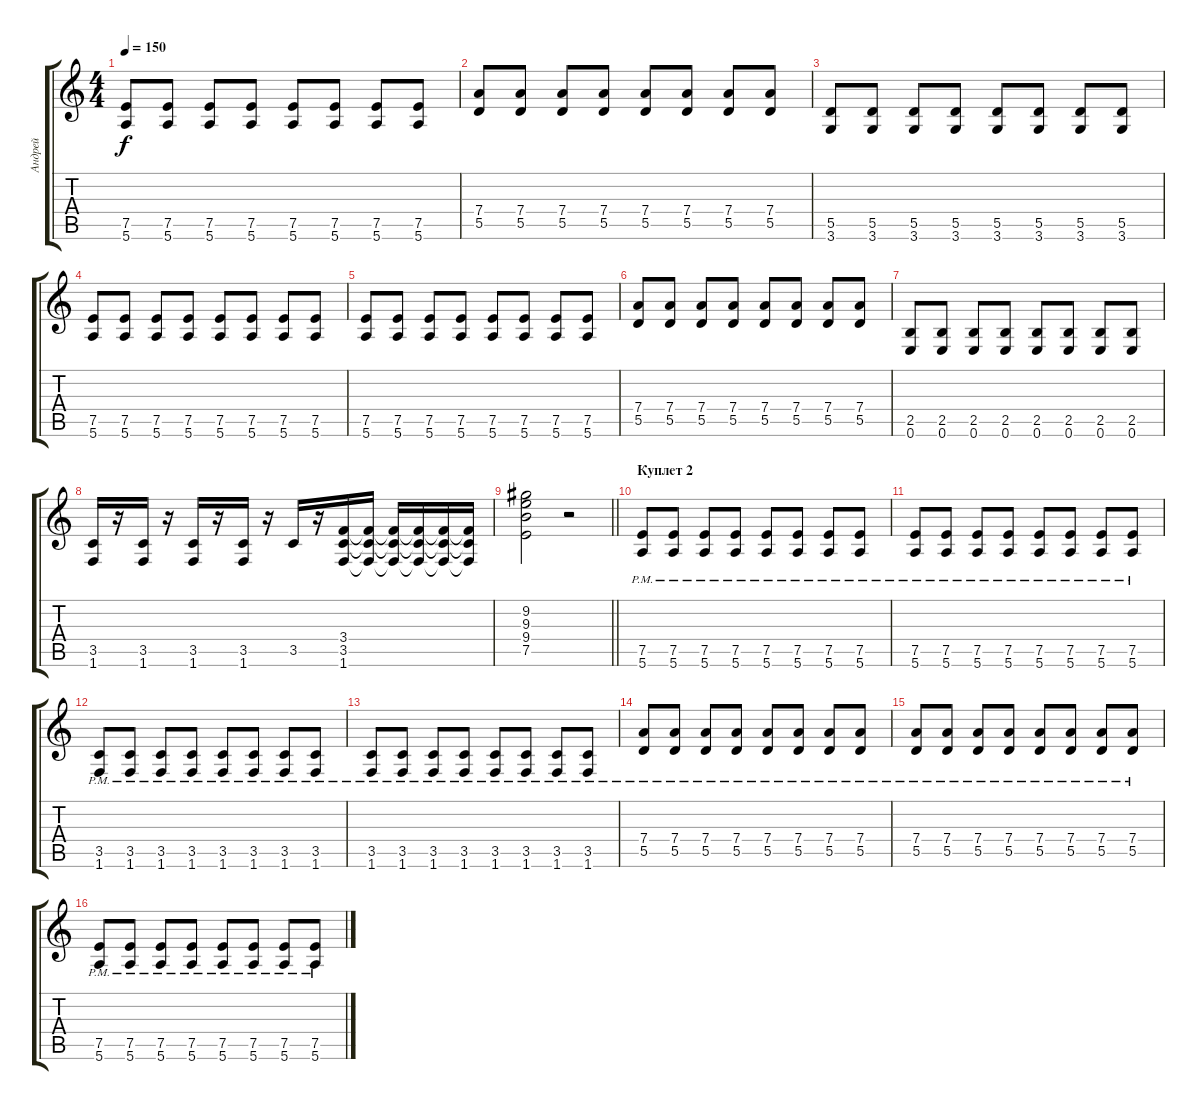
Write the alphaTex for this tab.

\track ("Андрей" "Андрей") {instrument distortionguitar}
\staff {score tabs}
\tuning (E4 B3 G3 D3 A2 E2) {hide}
\ts (4 4)
\tempo 150
\clef g2
\ks c
(7.5 5.6).8{dy f} (7.5 5.6).8 (7.5 5.6).8 (7.5 5.6).8 (7.5 5.6).8 (7.5 5.6).8 (7.5 5.6).8 (7.5 5.6).8 |
(7.4 5.5).8 (7.4 5.5).8 (7.4 5.5).8 (7.4 5.5).8 (7.4 5.5).8 (7.4 5.5).8 (7.4 5.5).8 (7.4 5.5).8 |
(5.5 3.6).8 (5.5 3.6).8 (5.5 3.6).8 (5.5 3.6).8 (5.5 3.6).8 (5.5 3.6).8 (5.5 3.6).8 (5.5 3.6).8 |
(7.5 5.6).8 (7.5 5.6).8 (7.5 5.6).8 (7.5 5.6).8 (7.5 5.6).8 (7.5 5.6).8 (7.5 5.6).8 (7.5 5.6).8 |
(7.5 5.6).8 (7.5 5.6).8 (7.5 5.6).8 (7.5 5.6).8 (7.5 5.6).8 (7.5 5.6).8 (7.5 5.6).8 (7.5 5.6).8 |
(7.4 5.5).8 (7.4 5.5).8 (7.4 5.5).8 (7.4 5.5).8 (7.4 5.5).8 (7.4 5.5).8 (7.4 5.5).8 (7.4 5.5).8 |
(2.5 0.6).8 (2.5 0.6).8 (2.5 0.6).8 (2.5 0.6).8 (2.5 0.6).8 (2.5 0.6).8 (2.5 0.6).8 (2.5 0.6).8 |
(3.5 1.6).16 r.16 (3.5 1.6).16 r.16 (3.5 1.6).16 r.16 (3.5 1.6).16 r.16 3.5.16 r.16 (3.4 3.5 1.6).16 (3.4{t} 3.5{t} 1.6{t}).16 (3.4{t} 3.5{t} 1.6{t}).16 (3.4{t} 3.5{t} 1.6{t}).16 (3.4{t} 3.5{t} 1.6{t}).16 (3.4{t} 3.5{t} 1.6{t}).16 |
\barLineRight lightlight
(9.2 9.3 9.4 7.5).2 r.2 |
\section ("" "Куплет 2")
(7.5{pm} 5.6{pm}).8 (7.5{pm} 5.6{pm}).8 (7.5{pm} 5.6{pm}).8 (7.5{pm} 5.6{pm}).8 (7.5{pm} 5.6{pm}).8 (7.5{pm} 5.6{pm}).8 (7.5{pm} 5.6{pm}).8 (7.5{pm} 5.6{pm}).8 |
(7.5{pm} 5.6{pm}).8 (7.5{pm} 5.6{pm}).8 (7.5{pm} 5.6{pm}).8 (7.5{pm} 5.6{pm}).8 (7.5{pm} 5.6{pm}).8 (7.5{pm} 5.6{pm}).8 (7.5{pm} 5.6{pm}).8 (7.5{pm} 5.6{pm}).8 |
(3.5{pm} 1.6{pm}).8 (3.5{pm} 1.6{pm}).8 (3.5{pm} 1.6{pm}).8 (3.5{pm} 1.6{pm}).8 (3.5{pm} 1.6{pm}).8 (3.5{pm} 1.6{pm}).8 (3.5{pm} 1.6{pm}).8 (3.5{pm} 1.6{pm}).8 |
(3.5{pm} 1.6{pm}).8 (3.5{pm} 1.6{pm}).8 (3.5{pm} 1.6{pm}).8 (3.5{pm} 1.6{pm}).8 (3.5{pm} 1.6{pm}).8 (3.5{pm} 1.6{pm}).8 (3.5{pm} 1.6{pm}).8 (3.5{pm} 1.6{pm}).8 |
(7.4{pm} 5.5{pm}).8 (7.4{pm} 5.5{pm}).8 (7.4{pm} 5.5{pm}).8 (7.4{pm} 5.5{pm}).8 (7.4{pm} 5.5{pm}).8 (7.4{pm} 5.5{pm}).8 (7.4{pm} 5.5{pm}).8 (7.4{pm} 5.5{pm}).8 |
(7.4{pm} 5.5{pm}).8 (7.4{pm} 5.5{pm}).8 (7.4{pm} 5.5{pm}).8 (7.4{pm} 5.5{pm}).8 (7.4{pm} 5.5{pm}).8 (7.4{pm} 5.5{pm}).8 (7.4{pm} 5.5{pm}).8 (7.4{pm} 5.5{pm}).8 |
(7.5{pm} 5.6{pm}).8 (7.5{pm} 5.6{pm}).8 (7.5{pm} 5.6{pm}).8 (7.5{pm} 5.6{pm}).8 (7.5{pm} 5.6{pm}).8 (7.5{pm} 5.6{pm}).8 (7.5{pm} 5.6{pm}).8 (7.5{pm} 5.6{pm}).8
